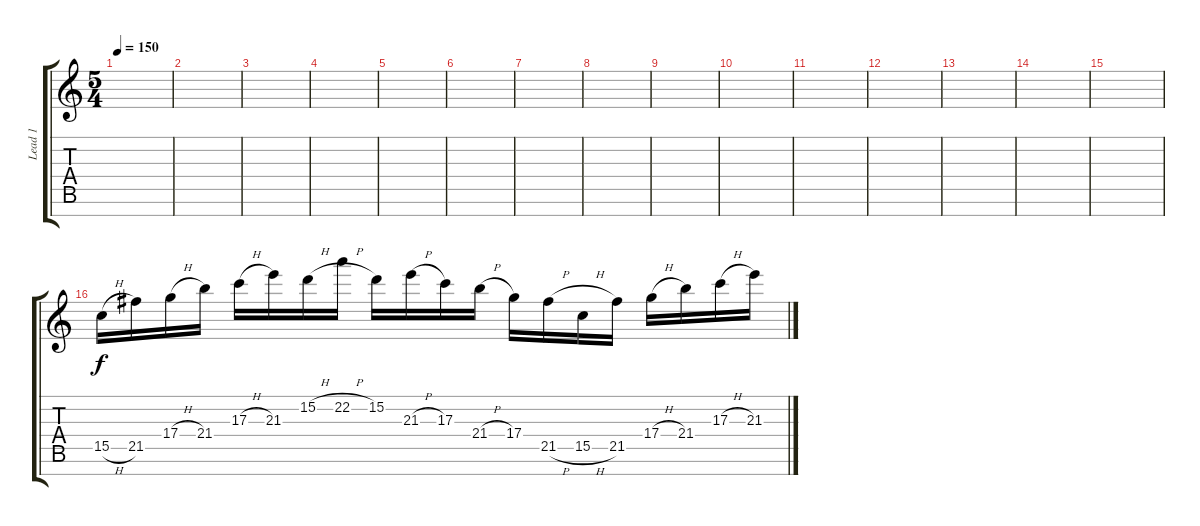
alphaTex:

\track ("Lead 1" "Lead 1") {instrument distortionguitar}
\staff {score tabs}
\tuning (E4 B3 G3 D3 A2 E2 B1) {hide}
\ts (5 4)
\tempo 150
\clef g2
\ks c
|
|
|
|
|
|
|
|
|
|
|
|
|
|
|
15.5{h}.16{dy f} 21.5.16 17.4{h}.16 21.4.16 17.3{h}.16 21.3.16 15.2{h}.16 22.2{h}.16 15.2.16 21.3{h}.16 17.3.16 21.4{h}.16 17.4.16 21.5{h}.16 15.5{h}.16 21.5.16 17.4{h}.16 21.4.16 17.3{h}.16 21.3.16
